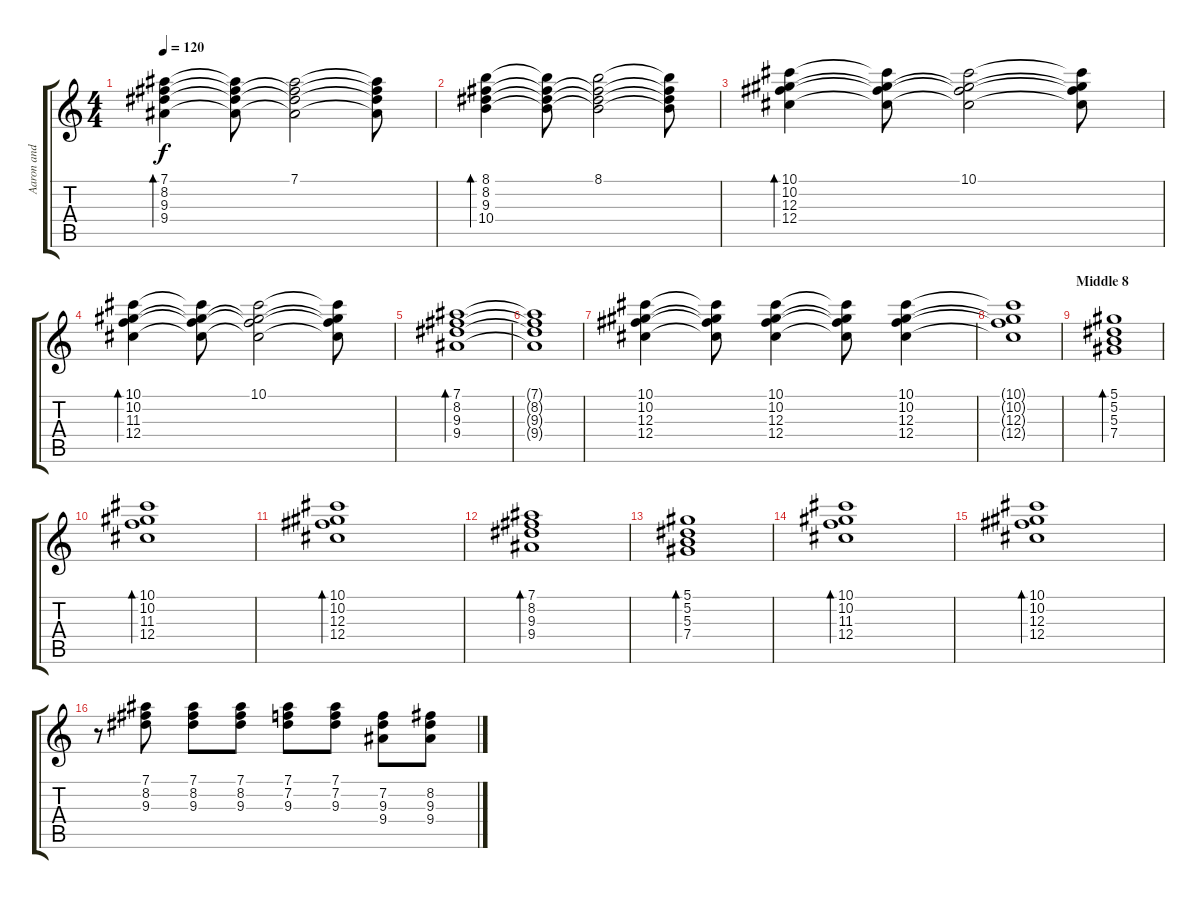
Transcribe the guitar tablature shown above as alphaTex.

\track ("Aaron and Sean (Studio Guitar)" "Aaron and ") {instrument electricguitarclean}
\staff {score tabs}
\tuning (Eb4 Bb3 Gb3 Db3 Ab2 Eb2) {hide}
\ts (4 4)
\tempo 120
\clef g2
\ks c
(7.1 8.2 9.3 9.4).4{bd 120 dy f} (7.1{t} 8.2{t} 9.3{t} 9.4{t}).8 (7.1 8.2{t} 9.3{t} 9.4{t}).2 (7.1{t} 8.2{t} 9.3{t} 9.4{t}).8 |
(8.1 8.2 9.3 10.4).4{bd 120} (8.1{t} 8.2{t} 9.3{t} 10.4{t}).8 (8.1 8.2{t} 9.3{t} 10.4{t}).2 (8.1{t} 8.2{t} 9.3{t} 10.4{t}).8 |
(10.1 10.2 12.3 12.4).4{bd 120} (10.1{t} 10.2{t} 12.3{t} 12.4{t}).8 (10.1 10.2{t} 12.3{t} 12.4{t}).2 (10.1{t} 10.2{t} 12.3{t} 12.4{t}).8 |
(10.1 10.2 11.3 12.4).4{bd 120} (10.1{t} 10.2{t} 11.3{t} 12.4{t}).8 (10.1 10.2{t} 11.3{t} 12.4{t}).2 (10.1{t} 10.2{t} 11.3{t} 12.4{t}).8 |
(7.1 8.2 9.3 9.4).1{bd 120} |
(7.1{t} 8.2{t} 9.3{t} 9.4{t}).1 |
(10.1 10.2 12.3 12.4).4 (10.1{t} 10.2{t} 12.3{t} 12.4{t}).8 (10.1 10.2 12.3 12.4).4 (10.1{t} 10.2{t} 12.3{t} 12.4{t}).8 (10.1 10.2 12.3 12.4).4 |
(10.1{t} 10.2{t} 12.3{t} 12.4{t}).1 |
\section ("" "Middle 8")
(5.1 5.2 5.3 7.4).1{bd 120} |
(10.1 10.2 11.3 12.4).1{bd 120} |
(10.1 10.2 12.3 12.4).1{bd 120} |
(7.1 8.2 9.3 9.4).1{bd 120} |
(5.1 5.2 5.3 7.4).1{bd 120} |
(10.1 10.2 11.3 12.4).1{bd 120} |
(10.1 10.2 12.3 12.4).1{bd 120} |
r.8 (7.1 8.2 9.3).8 (7.1 8.2 9.3).8 (7.1 8.2 9.3).8 (7.1 7.2 9.3).8 (7.1 7.2 9.3).8 (7.2 9.3 9.4).8 (8.2 9.3 9.4).8
